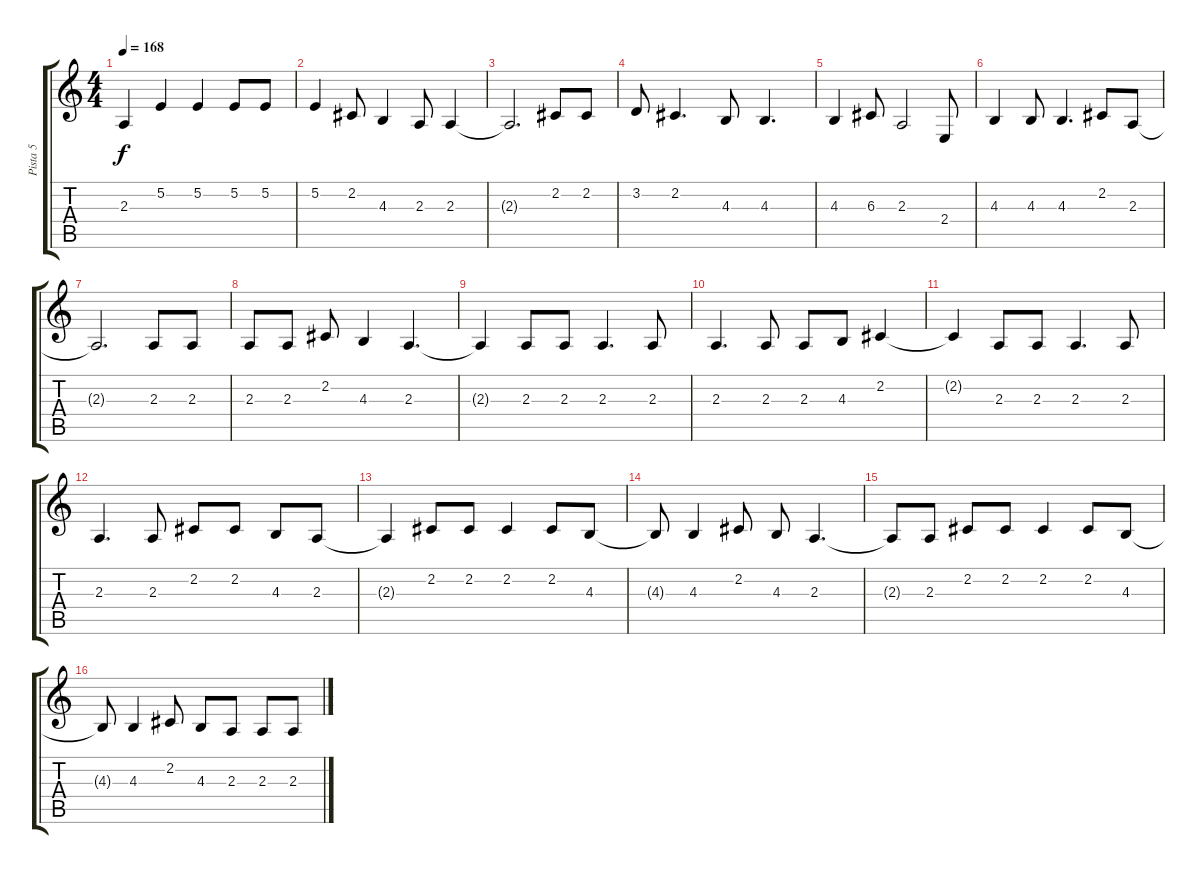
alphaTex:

\track ("Pista 5" "Pista 5") {instrument electricgrandpiano}
\staff {score tabs}
\tuning (E4 B3 G3 D3 A2 E2) {hide}
\ts (4 4)
\tempo 168
\clef g2
\ks c
2.3{t}.4{dy f} 5.2.4 5.2.4 5.2.8 5.2.8 |
5.2.4 2.2.8 4.3.4 2.3.8 2.3.4 |
2.3{t}.2{d} 2.2.8 2.2.8 |
3.2.8 2.2.4{d} 4.3.8 4.3.4{d} |
4.3.4 6.3.8 2.3.2 2.4.8 |
4.3.4 4.3.8 4.3.4{d} 2.2.8 2.3.8 |
2.3{t}.2{d} 2.3.8 2.3.8 |
2.3.8 2.3.8 2.2.8 4.3.4 2.3.4{d} |
2.3{t}.4 2.3.8 2.3.8 2.3.4{d} 2.3.8 |
2.3.4{d} 2.3.8 2.3.8 4.3.8 2.2.4 |
2.2{t}.4 2.3.8 2.3.8 2.3.4{d} 2.3.8 |
2.3.4{d} 2.3.8 2.2.8 2.2.8 4.3.8 2.3.8 |
2.3{t}.4 2.2.8 2.2.8 2.2.4 2.2.8 4.3.8 |
4.3{t}.8 4.3.4 2.2.8 4.3.8 2.3.4{d} |
2.3{t}.8 2.3.8 2.2.8 2.2.8 2.2.4 2.2.8 4.3.8 |
4.3{t}.8 4.3.4 2.2.8 4.3.8 2.3.8 2.3.8 2.3.8
